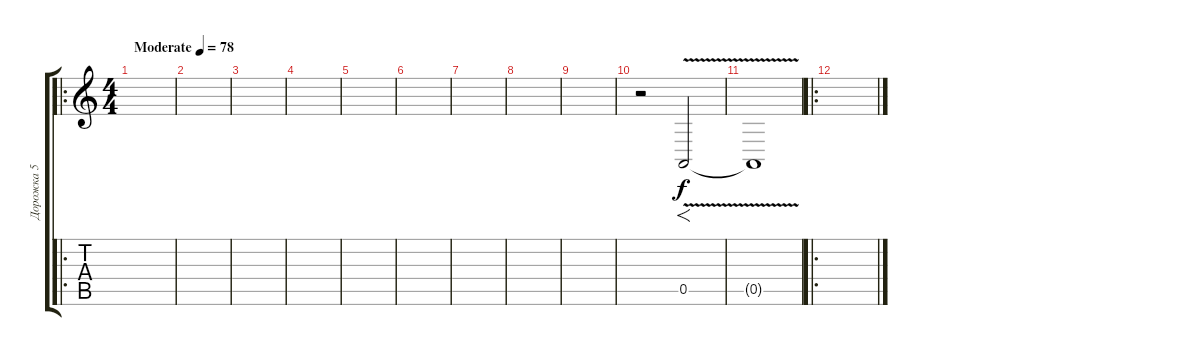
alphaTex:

\track ("Дорожка 5" "Дорожка 5") {instrument pad4choir}
\staff {score tabs}
\tuning (E4 B3 G3 D3 A2 E2) {hide}
\ro
\ts (4 4)
\tempo (78 "Moderate")
\clef g2
\ks c
|
|
|
|
|
|
|
|
|
r.2 0.5{v}.2{f} |
0.5{t}.1 |
\ro
